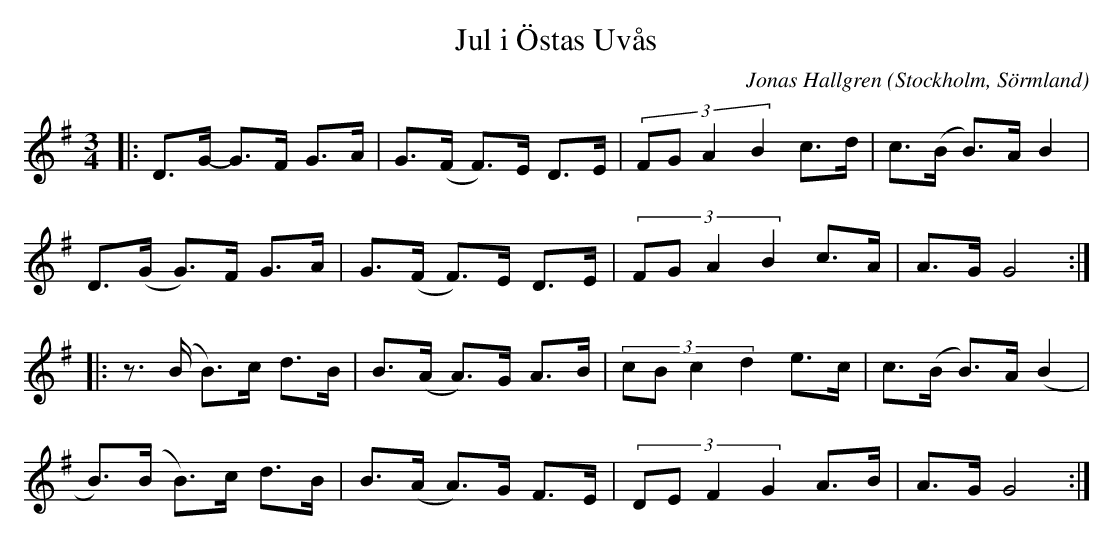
X:1
T:Jul i Östas Uvås
C:Jonas Hallgren
O:Stockholm, Sörmland
M:3/4
L:1/16
K:G
|: D3G- G3F G3A | G3(F F3)E D3E | (3:2:4 F2G2A4B4 c3d| c3(B B3)A B4 |
   D3(G G3)F G3A | G3(F F3)E D3E | (3:2:4 F2G2A4B4 c3A| A3G G8 :|
|: z3(B B3)c d3B | B3(A A3)G A3B | (3:2:4 c2B2c4d4 e3c | c3(B B3)A (B4 |
   B3)(B B3)c d3B | B3(A A3)G F3E | (3:2:4 D2E2F4G4 A3B | A3G G8 :|
